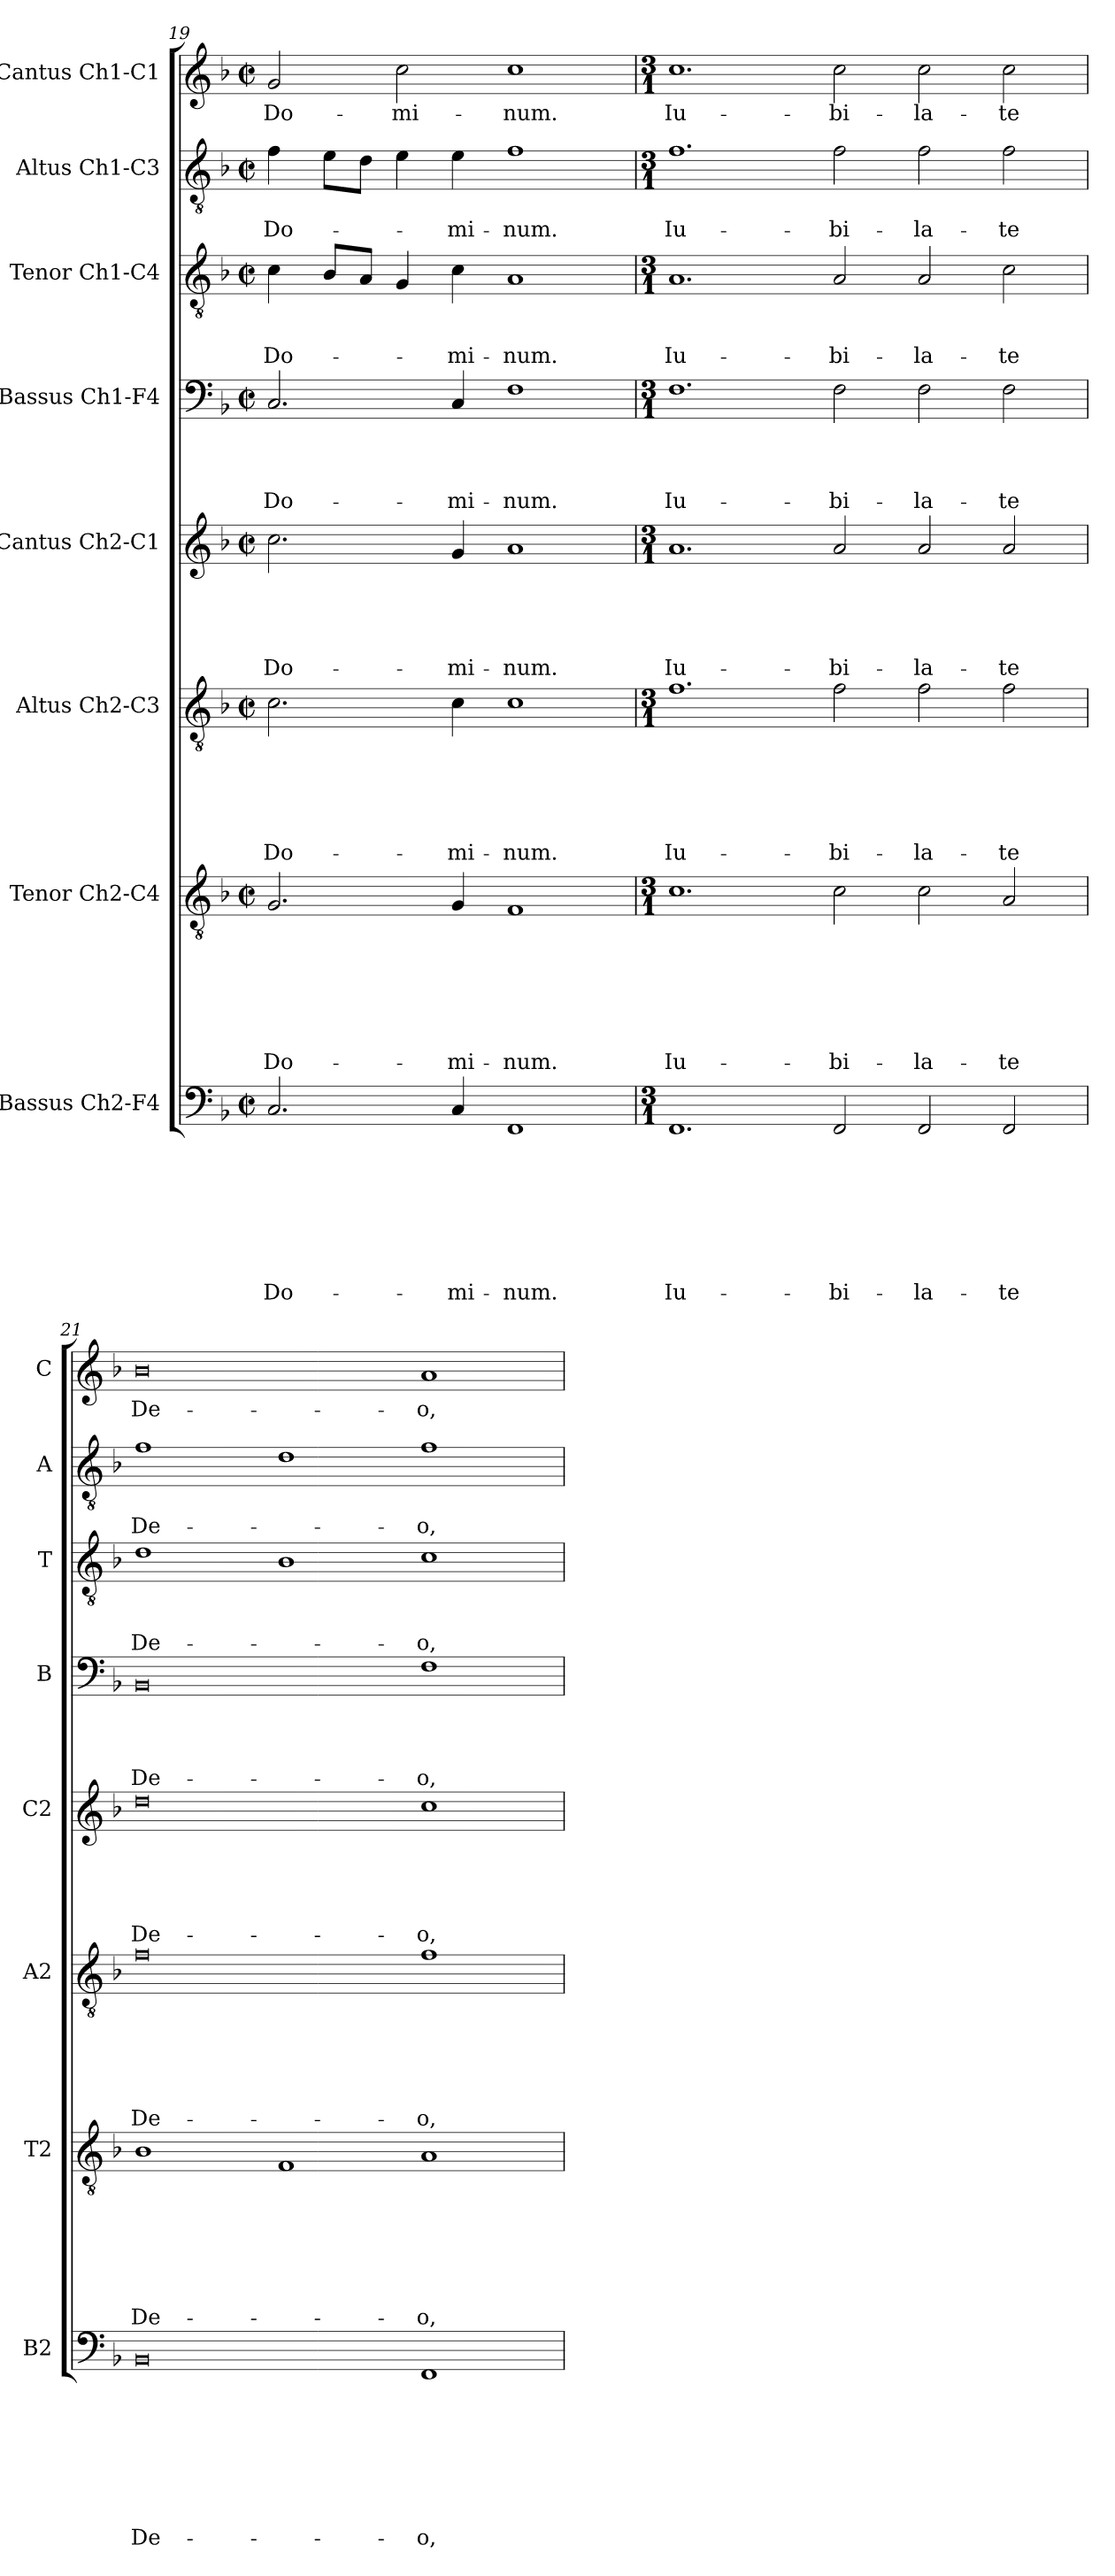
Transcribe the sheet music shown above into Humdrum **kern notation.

**kern	**text	**text	**text	**text	**text	**text	**text	**text	**kern	**text	**text	**text	**text	**text	**text	**text	**kern	**text	**text	**text	**text	**text	**text	**kern	**text	**text	**text	**text	**text	**kern	**text	**text	**text	**text	**kern	**text	**text	**text	**kern	**text	**text	**kern	**text
*part8	*part8	*part8	*part8	*part8	*part8	*part8	*part8	*part8	*part7	*part7	*part7	*part7	*part7	*part7	*part7	*part7	*part6	*part6	*part6	*part6	*part6	*part6	*part6	*part5	*part5	*part5	*part5	*part5	*part5	*part4	*part4	*part4	*part4	*part4	*part3	*part3	*part3	*part3	*part2	*part2	*part2	*part1	*part1
*staff8	*staff8	*staff8	*staff8	*staff8	*staff8	*staff8	*staff8	*staff8	*staff7	*staff7	*staff7	*staff7	*staff7	*staff7	*staff7	*staff7	*staff6	*staff6	*staff6	*staff6	*staff6	*staff6	*staff6	*staff5	*staff5	*staff5	*staff5	*staff5	*staff5	*staff4	*staff4	*staff4	*staff4	*staff4	*staff3	*staff3	*staff3	*staff3	*staff2	*staff2	*staff2	*staff1	*staff1
*I"Bassus Ch2-F4	*	*	*	*	*	*	*	*	*I"Tenor Ch2-C4	*	*	*	*	*	*	*	*I"Altus Ch2-C3	*	*	*	*	*	*	*I"Cantus Ch2-C1	*	*	*	*	*	*I"Bassus Ch1-F4	*	*	*	*	*I"Tenor Ch1-C4	*	*	*	*I"Altus Ch1-C3	*	*	*I"Cantus Ch1-C1	*
*I'B2	*	*	*	*	*	*	*	*	*I'T2	*	*	*	*	*	*	*	*I'A2	*	*	*	*	*	*	*I'C2	*	*	*	*	*	*I'B	*	*	*	*	*I'T	*	*	*	*I'A	*	*	*I'C	*
!!LO:PB:g=z
*clefF4	*	*	*	*	*	*	*	*	*clefGv2	*	*	*	*	*	*	*	*clefGv2	*	*	*	*	*	*	*clefG2	*	*	*	*	*	*clefF4	*	*	*	*	*clefGv2	*	*	*	*clefGv2	*	*	*clefG2	*
*k[b-]	*	*	*	*	*	*	*	*	*k[b-]	*	*	*	*	*	*	*	*k[b-]	*	*	*	*	*	*	*k[b-]	*	*	*	*	*	*k[b-]	*	*	*	*	*k[b-]	*	*	*	*k[b-]	*	*	*k[b-]	*
*F:	*	*	*	*	*	*	*	*	*F:	*	*	*	*	*	*	*	*F:	*	*	*	*	*	*	*F:	*	*	*	*	*	*F:	*	*	*	*	*F:	*	*	*	*F:	*	*	*F:	*
*M2/2	*	*	*	*	*	*	*	*	*M2/2	*	*	*	*	*	*	*	*M2/2	*	*	*	*	*	*	*M2/2	*	*	*	*	*	*M2/2	*	*	*	*	*M2/2	*	*	*	*M2/2	*	*	*M2/2	*
*met(c|)	*	*	*	*	*	*	*	*	*met(c|)	*	*	*	*	*	*	*	*met(c|)	*	*	*	*	*	*	*met(c|)	*	*	*	*	*	*met(c|)	*	*	*	*	*met(c|)	*	*	*	*met(c|)	*	*	*met(c|)	*
=19	=19	=19	=19	=19	=19	=19	=19	=19	=19	=19	=19	=19	=19	=19	=19	=19	=19	=19	=19	=19	=19	=19	=19	=19	=19	=19	=19	=19	=19	=19	=19	=19	=19	=19	=19	=19	=19	=19	=19	=19	=19	=19	=19
!	!	!	!	!	!	!	!	!LO:LY:b	!	!	!	!	!	!	!	!LO:LY:b	!	!	!	!	!	!	!LO:LY:b	!	!	!	!	!	!LO:LY:b	!	!	!	!	!LO:LY:b	!	!	!	!LO:LY:b	!	!	!LO:LY:b	!	!LO:LY:b
2.C/	.	.	.	.	.	.	.	Do-	2.G/	.	.	.	.	.	.	Do-	2.c\	.	.	.	.	.	Do-	2.cc\	.	.	.	.	Do-	2.C/	.	.	.	Do-	4c\	.	.	Do-	4f\	.	Do-	2g/	Do-
.	.	.	.	.	.	.	.	.	.	.	.	.	.	.	.	.	.	.	.	.	.	.	.	.	.	.	.	.	.	.	.	.	.	.	8B-/L	.	.	.	8e\L	.	.	.	.
.	.	.	.	.	.	.	.	.	.	.	.	.	.	.	.	.	.	.	.	.	.	.	.	.	.	.	.	.	.	.	.	.	.	.	8A/J	.	.	.	8d\J	.	.	.	.
!	!	!	!	!	!	!	!	!	!	!	!	!	!	!	!	!	!	!	!	!	!	!	!	!	!	!	!	!	!	!	!	!	!	!	!	!	!	!	!	!	!	!	!LO:LY:b
.	.	.	.	.	.	.	.	.	.	.	.	.	.	.	.	.	.	.	.	.	.	.	.	.	.	.	.	.	.	.	.	.	.	.	4G/	.	.	.	4e\	.	.	2cc\	-mi-
!	!	!	!	!	!	!	!	!LO:LY:b	!	!	!	!	!	!	!	!LO:LY:b	!	!	!	!	!	!	!LO:LY:b	!	!	!	!	!	!LO:LY:b	!	!	!	!	!LO:LY:b	!	!	!	!LO:LY:b	!	!	!LO:LY:b	!	!
4C/	.	.	.	.	.	.	.	-mi-	4G/	.	.	.	.	.	.	-mi-	4c\	.	.	.	.	.	-mi-	4g/	.	.	.	.	-mi-	4C/	.	.	.	-mi-	4c\	.	.	-mi-	4e\	.	-mi-	.	.
!	!	!	!	!	!	!	!	!LO:LY:b	!	!	!	!	!	!	!	!LO:LY:b	!	!	!	!	!	!	!LO:LY:b	!	!	!	!	!	!LO:LY:b	!	!	!	!	!LO:LY:b	!	!	!	!LO:LY:b	!	!	!LO:LY:b	!	!LO:LY:b
1FF	.	.	.	.	.	.	.	-num.	1F	.	.	.	.	.	.	-num.	1c	.	.	.	.	.	-num.	1a	.	.	.	.	-num.	1F	.	.	.	-num.	1A	.	.	-num.	1f	.	-num.	1cc	-num.
=20	=20	=20	=20	=20	=20	=20	=20	=20	=20	=20	=20	=20	=20	=20	=20	=20	=20	=20	=20	=20	=20	=20	=20	=20	=20	=20	=20	=20	=20	=20	=20	=20	=20	=20	=20	=20	=20	=20	=20	=20	=20	=20	=20
*M3/1	*	*	*	*	*	*	*	*	*M3/1	*	*	*	*	*	*	*	*M3/1	*	*	*	*	*	*	*M3/1	*	*	*	*	*	*M3/1	*	*	*	*	*M3/1	*	*	*	*M3/1	*	*	*M3/1	*
!	!	!	!	!	!	!	!	!LO:LY:b	!	!	!	!	!	!	!	!LO:LY:b	!	!	!	!	!	!	!LO:LY:b	!	!	!	!	!	!LO:LY:b	!	!	!	!	!LO:LY:b	!	!	!	!LO:LY:b	!	!	!LO:LY:b	!	!LO:LY:b
1.FF	.	.	.	.	.	.	.	Iu-	1.c	.	.	.	.	.	.	Iu-	1.f	.	.	.	.	.	Iu-	1.a	.	.	.	.	Iu-	1.F	.	.	.	Iu-	1.A	.	.	Iu-	1.f	.	Iu-	1.cc	Iu-
!	!	!	!	!	!	!	!	!LO:LY:b	!	!	!	!	!	!	!	!LO:LY:b	!	!	!	!	!	!	!LO:LY:b	!	!	!	!	!	!LO:LY:b	!	!	!	!	!LO:LY:b	!	!	!	!LO:LY:b	!	!	!LO:LY:b	!	!LO:LY:b
2FF/	.	.	.	.	.	.	.	-bi-	2c\	.	.	.	.	.	.	-bi-	2f\	.	.	.	.	.	-bi-	2a/	.	.	.	.	-bi-	2F\	.	.	.	-bi-	2A/	.	.	-bi-	2f\	.	-bi-	2cc\	-bi-
!	!	!	!	!	!	!	!	!LO:LY:b	!	!	!	!	!	!	!	!LO:LY:b	!	!	!	!	!	!	!LO:LY:b	!	!	!	!	!	!LO:LY:b	!	!	!	!	!LO:LY:b	!	!	!	!LO:LY:b	!	!	!LO:LY:b	!	!LO:LY:b
2FF/	.	.	.	.	.	.	.	-la-	2c\	.	.	.	.	.	.	-la-	2f\	.	.	.	.	.	-la-	2a/	.	.	.	.	-la-	2F\	.	.	.	-la-	2A/	.	.	-la-	2f\	.	-la-	2cc\	-la-
!	!	!	!	!	!	!	!	!LO:LY:b	!	!	!	!	!	!	!	!LO:LY:b	!	!	!	!	!	!	!LO:LY:b	!	!	!	!	!	!LO:LY:b	!	!	!	!	!LO:LY:b	!	!	!	!LO:LY:b	!	!	!LO:LY:b	!	!LO:LY:b
2FF/	.	.	.	.	.	.	.	-te	2A/	.	.	.	.	.	.	-te	2f\	.	.	.	.	.	-te	2a/	.	.	.	.	-te	2F\	.	.	.	-te	2c\	.	.	-te	2f\	.	-te	2cc\	-te
=21	=21	=21	=21	=21	=21	=21	=21	=21	=21	=21	=21	=21	=21	=21	=21	=21	=21	=21	=21	=21	=21	=21	=21	=21	=21	=21	=21	=21	=21	=21	=21	=21	=21	=21	=21	=21	=21	=21	=21	=21	=21	=21	=21
!	!	!	!	!	!	!	!	!LO:LY:b	!	!	!	!	!	!	!	!LO:LY:b	!	!	!	!	!	!	!LO:LY:b	!	!	!	!	!	!LO:LY:b	!	!	!	!	!LO:LY:b	!	!	!	!LO:LY:b	!	!	!LO:LY:b	!	!LO:LY:b
0BB-	.	.	.	.	.	.	.	De-	1B-	.	.	.	.	.	.	De-	0f	.	.	.	.	.	De-	0dd	.	.	.	.	De-	0BB-	.	.	.	De-	1d	.	.	De-	1f	.	De-	0b-	De-
.	.	.	.	.	.	.	.	.	1F	.	.	.	.	.	.	.	.	.	.	.	.	.	.	.	.	.	.	.	.	.	.	.	.	.	1B-	.	.	.	1d	.	.	.	.
!	!	!	!	!	!	!	!	!LO:LY:b	!	!	!	!	!	!	!	!LO:LY:b	!	!	!	!	!	!	!LO:LY:b	!	!	!	!	!	!LO:LY:b	!	!	!	!	!LO:LY:b	!	!	!	!LO:LY:b	!	!	!LO:LY:b	!	!LO:LY:b
1FF	.	.	.	.	.	.	.	-o,	1A	.	.	.	.	.	.	-o,	1f	.	.	.	.	.	-o,	1cc	.	.	.	.	-o,	1F	.	.	.	-o,	1c	.	.	-o,	1f	.	-o,	1a	-o,
=	=	=	=	=	=	=	=	=	=	=	=	=	=	=	=	=	=	=	=	=	=	=	=	=	=	=	=	=	=	=	=	=	=	=	=	=	=	=	=	=	=	=	=
*-	*-	*-	*-	*-	*-	*-	*-	*-	*-	*-	*-	*-	*-	*-	*-	*-	*-	*-	*-	*-	*-	*-	*-	*-	*-	*-	*-	*-	*-	*-	*-	*-	*-	*-	*-	*-	*-	*-	*-	*-	*-	*-	*-
